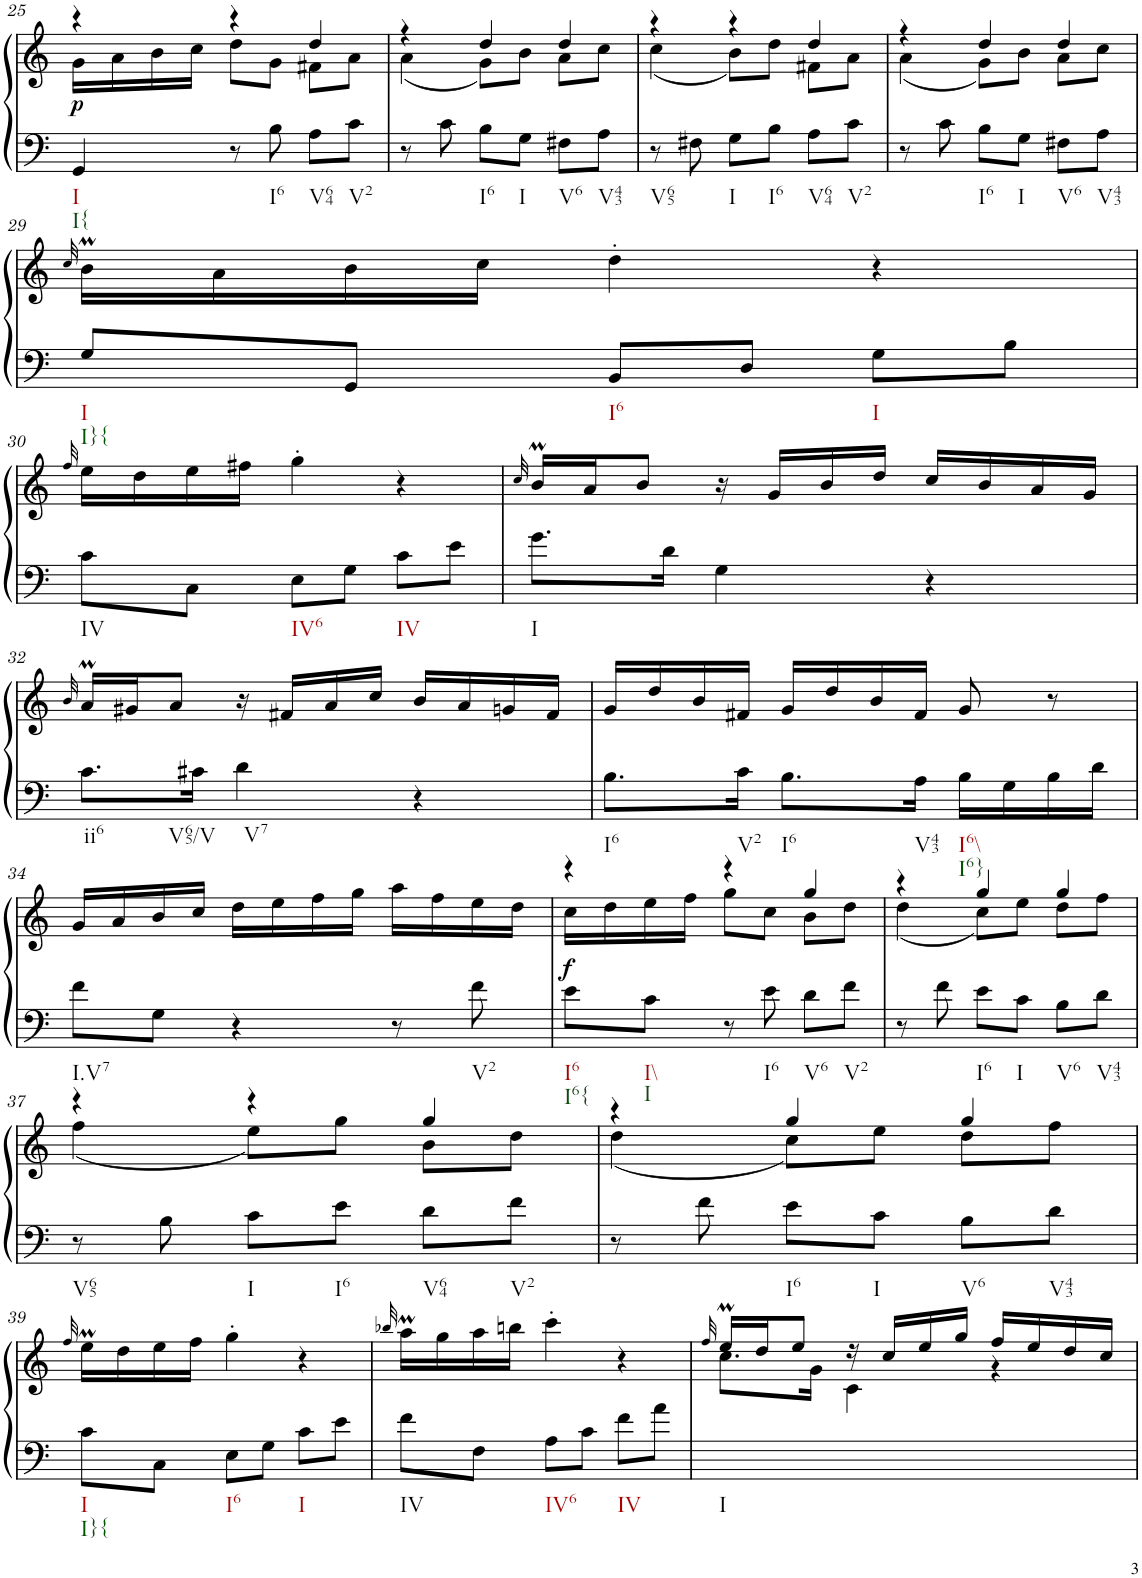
**kern	**kern	**dynam
*part1	*part1	*part1
*staff2	*staff1	*staff1/2
*I"unbenannt1	*	*
!!LO:PB:g=z
*clefF4	*clefG2	*
*k[]	*k[]	*
*M3/4	*M3/4	*
=25	=25	=25
*	*^	*
!LO:TX:b:t=I	!	!	!
!LO:TX:b:t=I{	!	!	!
!	!	!	!LO:DY:b
4GG/	4r	16g\LL	p
.	.	16a\	.
.	.	16b\	.
.	.	16cc\JJ	.
8r	4r	8dd\L	.
!LO:TX:b:t=I6	!	!	!
8B\	.	8g\J	.
!LO:TX:b:t=V64	!	!	!
8A\L	4dd/	8f#X\L	.
!LO:TX:b:t=V2	!	!	!
8c\J	.	8a\J	.
=26	=26	=26	=26
8r	4r	(4a\	.
8c\	.	.	.
!LO:TX:b:t=I6	!	!	!
8B\L	4dd/	8g\L)	.
!LO:TX:b:t=I	!	!	!
8G\J	.	8b\J	.
!LO:TX:b:t=V6	!	!	!
8F#X\L	4dd/	8a\L	.
!LO:TX:b:t=V43	!	!	!
8A\J	.	8cc\J	.
=27	=27	=27	=27
!LO:TX:b:t=V65	!	!	!
8r	4r	(4cc\	.
8F#X\	.	.	.
!LO:TX:b:t=I	!	!	!
8G\L	4r	8b\L)	.
!LO:TX:b:t=I6	!	!	!
8B\J	.	8dd\J	.
!LO:TX:b:t=V64	!	!	!
8A\L	4dd/	8f#X\L	.
!LO:TX:b:t=V2	!	!	!
8c\J	.	8a\J	.
=28	=28	=28	=28
8r	4r	(4a\	.
8c\	.	.	.
!LO:TX:b:t=I6	!	!	!
8B\L	4dd/	8g\L)	.
!LO:TX:b:t=I	!	!	!
8G\J	.	8b\J	.
!LO:TX:b:t=V6	!	!	!
8F#X\L	4dd/	8a\L	.
!LO:TX:b:t=V43	!	!	!
8A\J	.	8cc\J	.
*	*v	*v	*
!!LO:LB:g=z
=29	=29	=29
.	32qcc/	.
!LO:TX:b:t=I	!	!
!LO:TX:b:t=I}{	!	!
8G/L	16bm\LL	.
.	16a\	.
8GG/J	16b\	.
.	16cc\JJ	.
!LO:TX:b:t=I6	!	!
8BB/L	4dd'\	.
8D/J	.	.
!LO:TX:b:t=I	!	!
8G\L	4r	.
8B\J	.	.
!!LO:LB:g=z
=30	=30	=30
.	32qff/	.
!LO:TX:b:t=IV	!	!
8c\L	16ee\LL	.
.	16dd\	.
8C\J	16ee\	.
.	16ff#X\JJ	.
!LO:TX:b:t=IV6	!	!
8E\L	4gg'\	.
8G\J	.	.
!LO:TX:b:t=IV	!	!
8c\L	4r	.
8e\J	.	.
=31	=31	=31
.	32qcc/	.
!LO:TX:b:t=I	!	!
8.g\L	16bm/LL	.
.	16a/J	.
.	8b/J	.
16d\Jk	.	.
4G\	16r	.
.	16g/LL	.
.	16b/	.
.	16dd/JJ	.
4r	16cc/LL	.
.	16b/	.
.	16a/	.
.	16g/JJ	.
!!LO:LB:g=z
=32	=32	=32
.	32qb/	.
!LO:TX:b:t=ii6	!	!
8.c\L	16aM/LL	.
.	16g#X/J	.
.	8a/J	.
!LO:TX:b:t=V65/V	!	!
16c#X\Jk	.	.
!LO:TX:b:t=V7	!	!
4d\	16r	.
.	16f#X/LL	.
.	16a/	.
.	16cc/JJ	.
4r	16b/LL	.
.	16a/	.
.	16gn/	.
.	16f#/JJ	.
=33	=33	=33
!LO:TX:b:t=I6	!	!
8.B\L	16g/LL	.
.	16dd/	.
.	16b/	.
!LO:TX:b:t=V2	!	!
16c\Jk	16f#X/JJ	.
!LO:TX:b:t=I6	!	!
8.B\L	16g/LL	.
.	16dd/	.
.	16b/	.
!LO:TX:b:t=V43	!	!
16A\Jk	16f#/JJ	.
!LO:TX:b:t=I6\\	!	!
!LO:TX:b:t=I6}	!	!
16B\LL	8g/	.
16G\	.	.
16B\	8r	.
16d\JJ	.	.
!!LO:LB:g=z
=34	=34	=34
!LO:TX:b:t=I.V7	!	!
8f\L	16g/LL	.
.	16a/	.
8G\J	16b/	.
.	16cc/JJ	.
4r	16dd\LL	.
.	16ee\	.
.	16ff\	.
.	16gg\JJ	.
8r	16aa\LL	.
.	16ff\	.
!LO:TX:b:t=V2	!	!
8f\	16ee\	.
.	16dd\JJ	.
=35	=35	=35
*	*^	*
!LO:TX:b:t=I6	!	!	!
!LO:TX:b:t=I6{	!	!	!
!	!	!	!LO:DY:b
8e\L	4r	16cc\LL	f
.	.	16dd\	.
!LO:TX:b:t=I\\	!	!	!
!LO:TX:b:t=I	!	!	!
8c\J	.	16ee\	.
.	.	16ff\JJ	.
8r	4r	8gg\L	.
!LO:TX:b:t=I6	!	!	!
8e\	.	8cc\J	.
!LO:TX:b:t=V6	!	!	!
8d\L	4gg/	8b\L	.
!LO:TX:b:t=V2	!	!	!
8f\J	.	8dd\J	.
=36	=36	=36	=36
8r	4r	(4dd\	.
8f\	.	.	.
!LO:TX:b:t=I6	!	!	!
8e\L	4gg/	8cc\L)	.
!LO:TX:b:t=I	!	!	!
8c\J	.	8ee\J	.
!LO:TX:b:t=V6	!	!	!
8B\L	4gg/	8dd\L	.
!LO:TX:b:t=V43	!	!	!
8d\J	.	8ff\J	.
!!LO:LB:g=z	!!
=37	=37	=37	=37
!LO:TX:b:t=V65	!	!	!
8r	4r	(4ff\	.
8B\	.	.	.
!LO:TX:b:t=I	!	!	!
8c\L	4r	8ee\L)	.
!LO:TX:b:t=I6	!	!	!
8e\J	.	8gg\J	.
!LO:TX:b:t=V64	!	!	!
8d\L	4gg/	8b\L	.
!LO:TX:b:t=V2	!	!	!
8f\J	.	8dd\J	.
=38	=38	=38	=38
8r	4r	(4dd\	.
8f\	.	.	.
!LO:TX:b:t=I6	!	!	!
8e\L	4gg/	8cc\L)	.
!LO:TX:b:t=I	!	!	!
8c\J	.	8ee\J	.
!LO:TX:b:t=V6	!	!	!
8B\L	4gg/	8dd\L	.
!LO:TX:b:t=V43	!	!	!
8d\J	.	8ff\J	.
*	*v	*v	*
!!LO:LB:g=z
=39	=39	=39
.	32qff/	.
!LO:TX:b:t=I	!	!
!LO:TX:b:t=I}{	!	!
8c\L	16eem\LL	.
.	16dd\	.
8C\J	16ee\	.
.	16ff\JJ	.
!LO:TX:b:t=I6	!	!
8E\L	4gg'\	.
8G\J	.	.
!LO:TX:b:t=I	!	!
8c\L	4r	.
8e\J	.	.
=40	=40	=40
.	32qbb-X/	.
!LO:TX:b:t=IV	!	!
8f\L	16aaM\LL	.
.	16gg\	.
8F\J	16aa\	.
.	16bbn\JJ	.
!LO:TX:b:t=IV6	!	!
8A\L	4ccc'\	.
8c\J	.	.
!LO:TX:b:t=IV	!	!
8f\L	4r	.
8a\J	.	.
=41	=41	=41
.	32qff/	.
*	*^	*
!LO:TX:b:t=I	!	!	!
2ryy	16eem/LL	8.cc\L	.
.	16dd/J	.	.
.	8ee/J	.	.
.	.	16g\Jk	.
.	16r	4c\	.
.	16cc/LL	.	.
.	16ee/	.	.
.	16gg/JJ	.	.
4ryy	16ff/LL	4r	.
.	16ee/	.	.
.	16dd/	.	.
.	16cc/JJ	.	.
*	*v	*v	*
=	=	=
*-	*-	*-
